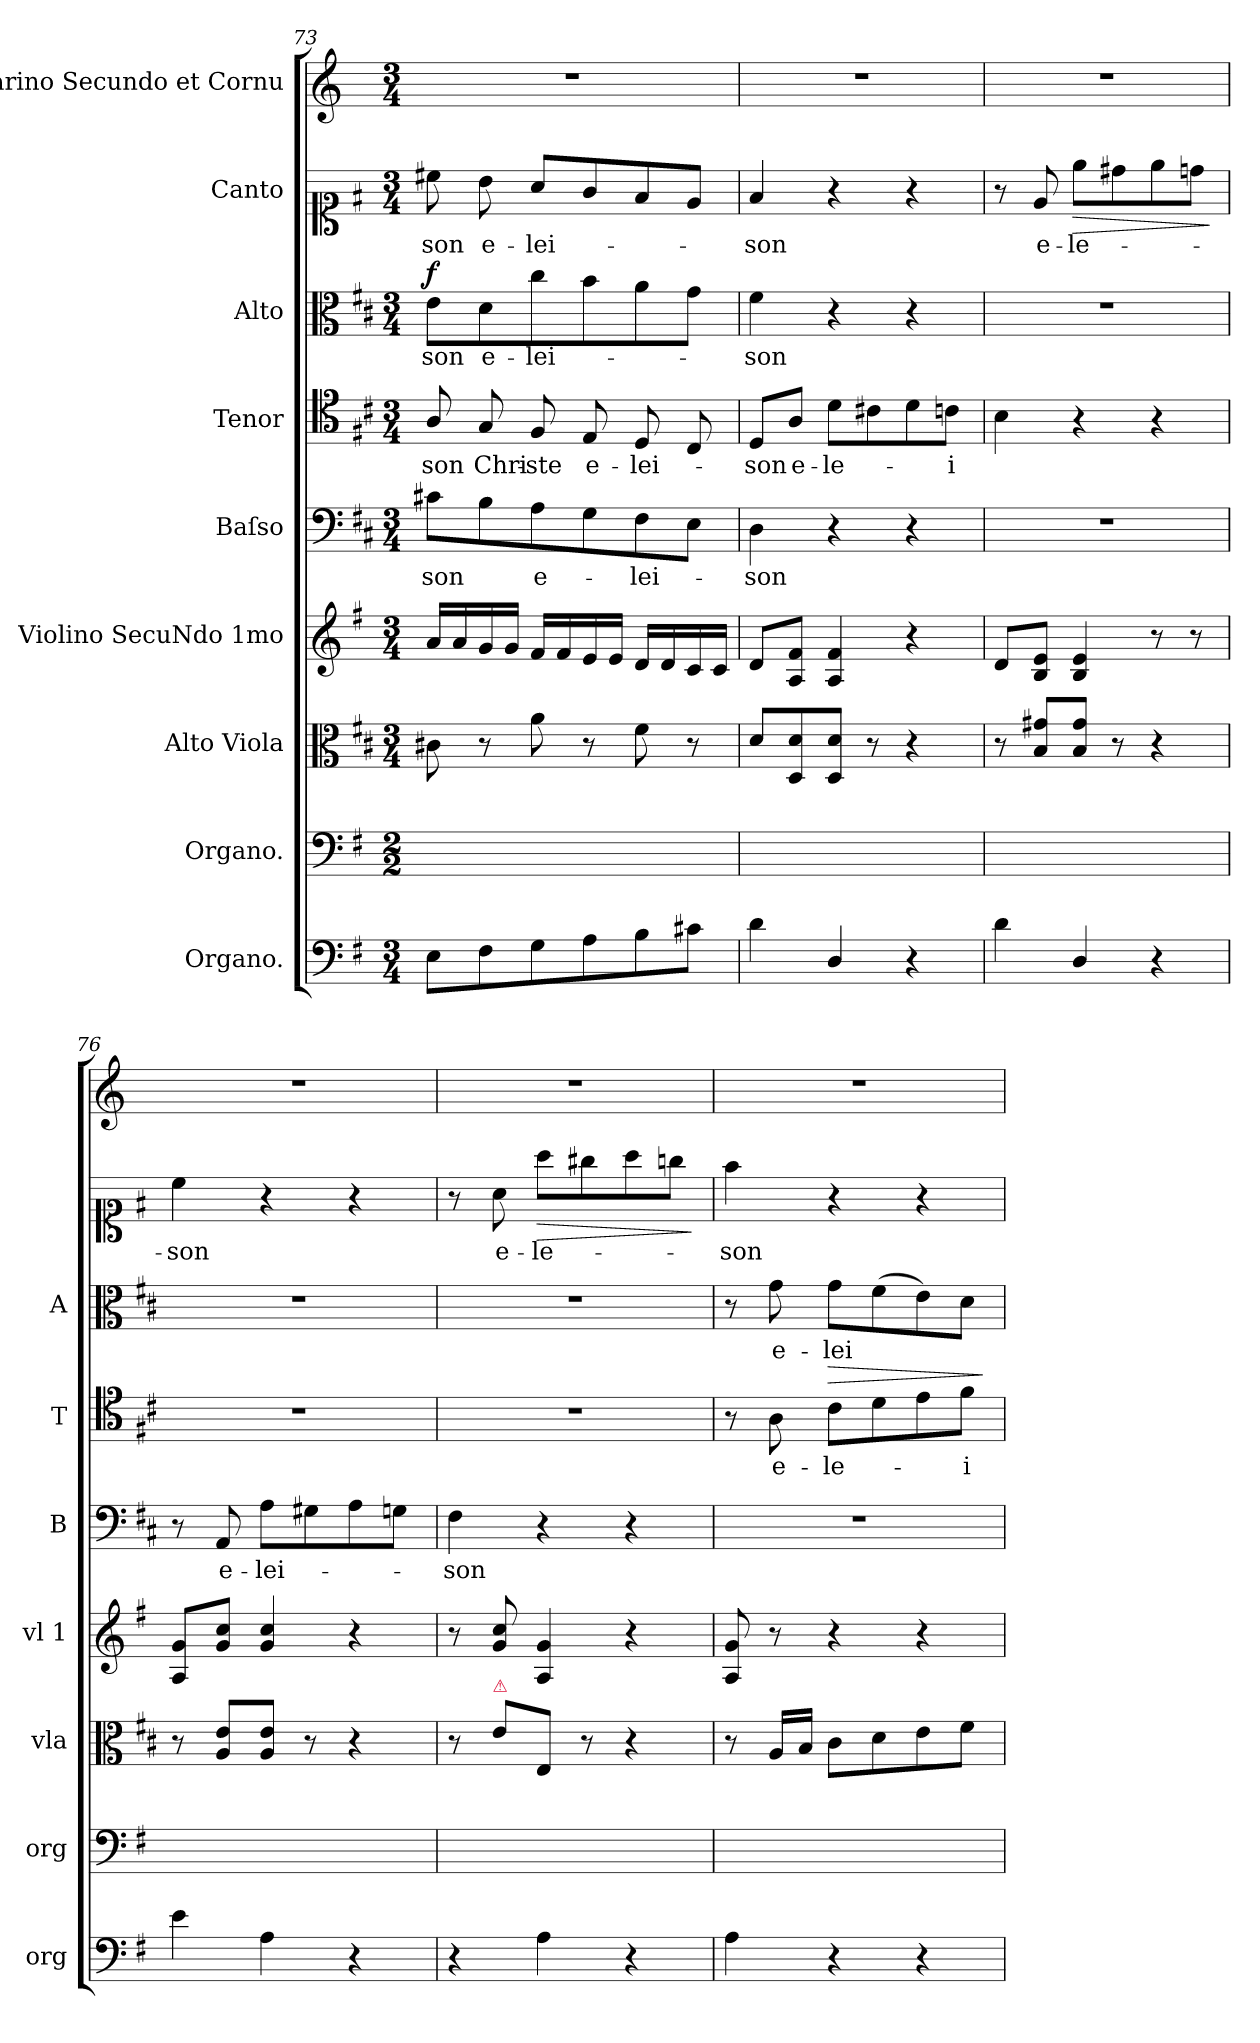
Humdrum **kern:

**kern	**dynam	**kern	**kern	**kern	**kern	**text	**kern	**text	**dynam	**kern	**text	**dynam	**kern	**text	**dynam	**kern
*part9	*part9	*part8	*part7	*part6	*part5	*part5	*part4	*part4	*part4	*part3	*part3	*part3	*part2	*part2	*part2	*part1
*staff9	*staff9	*staff8	*staff7	*staff6	*staff5	*staff5	*staff4	*staff4	*staff4	*staff3	*staff3	*staff3	*staff2	*staff2	*staff2	*staff1
*I"Organo.	*	*I"Organo.	*I"Alto Viola	*I"Violino SecuNdo 1mo	*I"Baſso	*	*I"Tenor	*	*	*I"Alto	*	*	*I"Canto	*	*	*I"Clarino Secundo et Cornu
*I'org	*	*I'org	*I'vla	*I'vl 1	*I'B	*	*I'T	*	*	*I'A	*	*	*	*	*	*
*clefF4	*	*clefF4	*clefC3	*clefG2	*clefF4	*	*clefC4	*	*	*clefC3	*	*	*clefC1	*	*	*clefG2
*	*	*	*	*	*	*	*	*	*	*	*	*	*	*	*	*ITrd6c10
*k[f#]	*	*k[f#]	*k[f#c#]	*k[f#]	*k[f#c#]	*	*k[f#c#]	*	*	*k[f#c#]	*	*	*k[f#]	*	*	*k[f#c#]
*M3/4	*	*M2/2	*M3/4	*M3/4	*M3/4	*	*M3/4	*	*	*M3/4	*	*	*M3/4	*	*	*M3/4
=73	=73	=73	=73	=73	=73	=73	=73	=73	=73	=73	=73	=73	=73	=73	=73	=73
!	!	!	!	!	!	!	!	!LO:LY:i	!	!	!	!LO:DY:a	!	!	!	!
8E\L	.	2.ryy	8c#X\	16a/LL	8c#X\L	-son	8A/	-son	.	8e\L	-son	f	8cc#X\	-son	.	2.r
.	.	.	.	16a/	.	.	.	.	.	.	.	.	.	.	.	.
!	!LO:DY:b	!	!	!	!	!	!	!LO:LY:i	!	!	!	!	!	!	!	!
8F#\	po.	.	8r	16g/	8B\	.	8G/	Chri-	.	8d\	e-	.	8b\	e-	.	.
.	.	.	.	16g/JJ	.	.	.	.	.	.	.	.	.	.	.	.
!	!	!	!	!	!	!	!	!LO:LY:i	!	!	!	!	!	!	!	!
8G\	.	.	8a\	16f#/LL	8A\	e-	8F#/	-ste	.	8cc#\	-lei-	.	8a/L	-lei-	.	.
.	.	.	.	16f#/	.	.	.	.	.	.	.	.	.	.	.	.
!	!	!	!	!	!	!	!	!LO:LY:i	!	!	!	!	!	!	!	!
8A\	.	.	8r	16e/	8G\	.	8E/	e-	.	8b\	.	.	8g/	.	.	.
.	.	.	.	16e/JJ	.	.	.	.	.	.	.	.	.	.	.	.
!	!	!	!	!	!	!	!	!LO:LY:i	!	!	!	!	!	!	!	!
8B\	.	.	8f#\	16d/LL	8F#\	-lei-	8D/	-lei-	.	8a\	.	.	8f#/	.	.	.
.	.	.	.	16d/	.	.	.	.	.	.	.	.	.	.	.	.
8c#X\J	.	.	8r	16c/	8E\J	.	8C#/	.	.	8g\J	.	.	8e/J	.	.	.
.	.	.	.	16c/JJ	.	.	.	.	.	.	.	.	.	.	.	.
=74	=74	=74	=74	=74	=74	=74	=74	=74	=74	=74	=74	=74	=74	=74	=74	=74
!	!	!	!	!	!	!	!	!LO:LY:i	!	!	!	!	!	!	!	!
4d\	.	2.ryy	8d/L	8d/L	4D\	-son	8D/L	-son	.	4f#\	-son	.	4f#/	-son	.	2.r
.	.	.	8D/ 8d/	8A/ 8f#/J	.	.	8A/J	e-	.	.	.	.	.	.	.	.
4D/	.	.	8D/ 8d/J	4A/ 4f#/	4r	.	8d\L	-le-	.	4r	.	.	4r	.	.	.
.	.	.	8r	.	.	.	8c#X\	.	.	.	.	.	.	.	.	.
4r	.	.	4r	4r	4r	.	8d\	.	.	4r	.	.	4r	.	.	.
.	.	.	.	.	.	.	8cn\J	-i	.	.	.	.	.	.	.	.
=75	=75	=75	=75	=75	=75	=75	=75	=75	=75	=75	=75	=75	=75	=75	=75	=75
4d\	.	2.ryy	8r	8d/L	2.r	.	4B\	.	.	2.r	.	.	8r	.	.	2.r
.	.	.	8B/ 8g#X/L	8B/ 8e/J	.	.	.	.	.	.	.	.	8e/	e-	.	.
!	!	!	!	!	!	!	!	!	!	!	!	!	!	!	!LO:HP:b	!
4D/	.	.	8B/ 8g#/J	4B/ 4e/	.	.	4r	.	.	.	.	.	8ee\L	-le-	>	.
.	.	.	8r	.	.	.	.	.	.	.	.	.	8dd#X\	.	.	.
4r	.	.	4r	8r	.	.	4r	.	.	.	.	.	8ee\	.	.	.
.	.	.	.	8r	.	.	.	.	.	.	.	.	8ddn\J	.	.	.
.	.	.	.	.	.	.	.	.	.	.	.	.	.	.	]	.
=76	=76	=76	=76	=76	=76	=76	=76	=76	=76	=76	=76	=76	=76	=76	=76	=76
4e\	.	2.ryy	8r	8A/ 8g/L	8r	.	2.r	.	.	2.r	.	.	4cc\	-son	.	2.r
.	.	.	8A/ 8e/L	8g/ 8cc/J	8AA/	e-	.	.	.	.	.	.	.	.	.	.
4A\	.	.	8A/ 8e/J	4g/ 4cc/	8A\L	-lei-	.	.	.	.	.	.	4r	.	.	.
.	.	.	8r	.	8G#X\	.	.	.	.	.	.	.	.	.	.	.
4r	.	.	4r	4r	8A\	.	.	.	.	.	.	.	4r	.	.	.
.	.	.	.	.	8Gn\J	.	.	.	.	.	.	.	.	.	.	.
=77	=77	=77	=77	=77	=77	=77	=77	=77	=77	=77	=77	=77	=77	=77	=77	=77
4r	.	2.ryy	8r	8r	4F#\	-son	2.r	.	.	2.r	.	.	8r	.	.	2.r
!	!	!	!LO:TX:a:color=crimson:t=⚠	!	!	!	!	!	!	!	!	!	!	!	!	!
!	!	!	!	!	!	!	!	!	!	!	!	!	!	!LO:LY:i	!	!
.	.	.	8e\L	8g/ 8cc/	.	.	.	.	.	.	.	.	8a\	e-	.	.
!	!	!	!	!	!	!	!	!	!	!	!	!	!	!LO:LY:i	!LO:HP:b	!
4A\	.	.	8E/J	4A/ 4g/	4r	.	.	.	.	.	.	.	8aa\L	-le-	>	.
.	.	.	8r	.	.	.	.	.	.	.	.	.	8gg#X\	.	.	.
4r	.	.	4r	4r	4r	.	.	.	.	.	.	.	8aa\	.	.	.
.	.	.	.	.	.	.	.	.	.	.	.	.	8ggn\J	.	.	.
.	.	.	.	.	.	.	.	.	.	.	.	.	.	.	]	.
=78	=78	=78	=78	=78	=78	=78	=78	=78	=78	=78	=78	=78	=78	=78	=78	=78
!	!	!	!	!	!	!	!	!	!	!	!	!	!	!LO:LY:i	!	!
4A\	.	2.ryy	8r	8A/ 8g/	2.r	.	8r	.	.	8r	.	.	4ff#\	-son	.	2.r
.	.	.	16A/LL	8r	.	.	8A\	e-	.	8g\	e-	.	.	.	.	.
.	.	.	16B/JJ	.	.	.	.	.	.	.	.	.	.	.	.	.
!	!	!	!	!	!	!	!	!	!LO:HP:a	!	!	!	!	!	!	!
4r	.	.	8c#\L	4r	.	.	8c#\L	-le-	>	8g\L	-lei	.	4r	.	.	.
.	.	.	8d\	.	.	.	8d\	.	.	(8f#\	.	.	.	.	.	.
4r	.	.	8e\	4r	.	.	8e\	.	.	8e\)	.	.	4r	.	.	.
.	.	.	8f#\J	.	.	.	8f#\J	-i-	.	8d\J	.	.	.	.	.	.
.	.	.	.	.	.	.	.	.	]	.	.	.	.	.	.	.
=	=	=	=	=	=	=	=	=	=	=	=	=	=	=	=	=
*-	*-	*-	*-	*-	*-	*-	*-	*-	*-	*-	*-	*-	*-	*-	*-	*-
